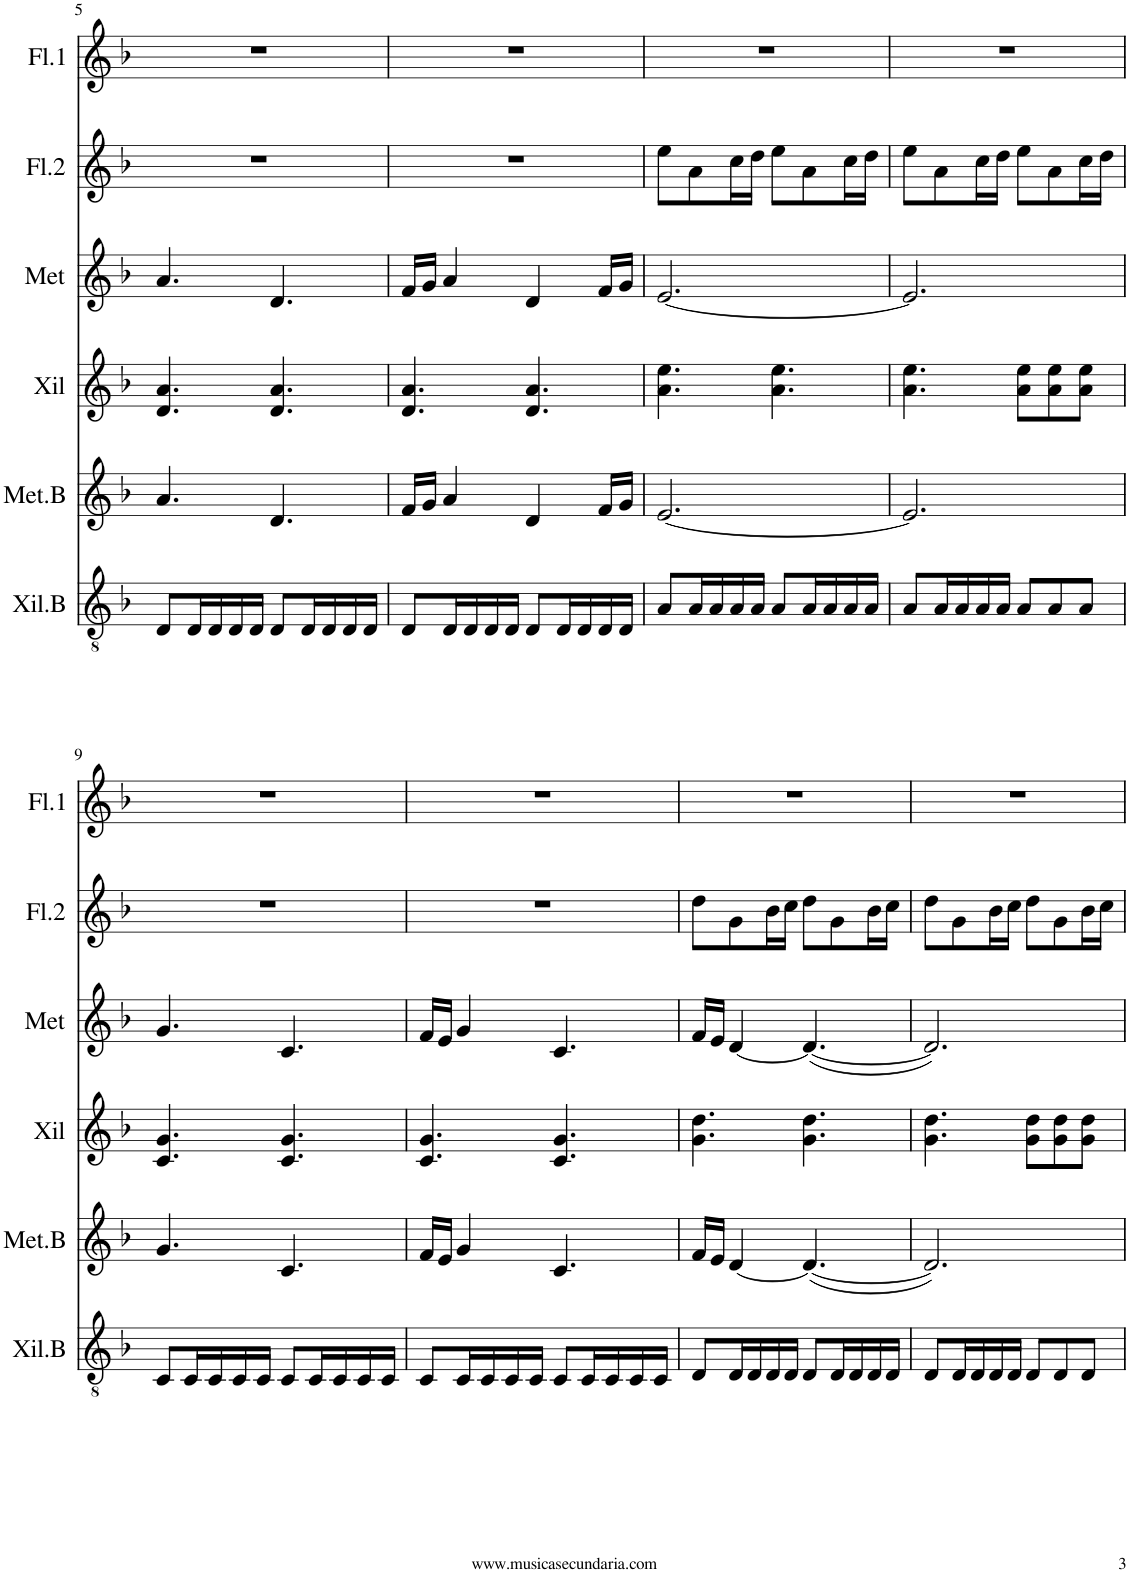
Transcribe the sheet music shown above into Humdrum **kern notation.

**kern	**kern	**kern	**kern	**kern	**kern
*part6	*part5	*part4	*part3	*part2	*part1
*staff6	*staff5	*staff4	*staff3	*staff2	*staff1
*I"Xil.Bajo	*I"Met Bajo	*I"Xilófono	*I"Metalófono	*I"Flauta 2	*I"Flauta 1
*I'Xil.B	*I'Met.B	*I'Xil	*I'Met	*I'Fl.2	*I'Fl.1
!!LO:PB:g=z
*clefGv2	*clefG2	*clefG2	*clefG2	*clefG2	*clefG2
*k[b-]	*k[b-]	*k[b-]	*k[b-]	*k[b-]	*k[b-]
*M6/8	*M6/8	*M6/8	*M6/8	*M6/8	*M6/8
=5	=5	=5	=5	=5	=5
8D/L	4.a/	4.d/ 4.a/	4.a/	2.r	2.r
16D/L	.	.	.	.	.
16D/	.	.	.	.	.
16D/	.	.	.	.	.
16D/JJ	.	.	.	.	.
8D/L	4.d/	4.d/ 4.a/	4.d/	.	.
16D/L	.	.	.	.	.
16D/	.	.	.	.	.
16D/	.	.	.	.	.
16D/JJ	.	.	.	.	.
=6	=6	=6	=6	=6	=6
8D/L	16f/LL	4.d/ 4.a/	16f/LL	2.r	2.r
.	16g/JJ	.	16g/JJ	.	.
16D/L	4a/	.	4a/	.	.
16D/	.	.	.	.	.
16D/	.	.	.	.	.
16D/JJ	.	.	.	.	.
8D/L	4d/	4.d/ 4.a/	4d/	.	.
16D/L	.	.	.	.	.
16D/	.	.	.	.	.
16D/	16f/LL	.	16f/LL	.	.
16D/JJ	16g/JJ	.	16g/JJ	.	.
=7	=7	=7	=7	=7	=7
8A/L	[2.e/	4.a\ 4.ee\	[2.e/	8ee\L	2.r
16A/L	.	.	.	8a\	.
16A/	.	.	.	.	.
16A/	.	.	.	16cc\L	.
16A/JJ	.	.	.	16dd\JJ	.
8A/L	.	4.a\ 4.ee\	.	8ee\L	.
16A/L	.	.	.	8a\	.
16A/	.	.	.	.	.
16A/	.	.	.	16cc\L	.
16A/JJ	.	.	.	16dd\JJ	.
=8	=8	=8	=8	=8	=8
8A/L	2.e/]	4.a\ 4.ee\	2.e/]	8ee\L	2.r
16A/L	.	.	.	8a\	.
16A/	.	.	.	.	.
16A/	.	.	.	16cc\L	.
16A/JJ	.	.	.	16dd\JJ	.
8A/L	.	8a\ 8ee\L	.	8ee\L	.
8A/	.	8a\ 8ee\	.	8a\	.
8A/J	.	8a\ 8ee\J	.	16cc\L	.
.	.	.	.	16dd\JJ	.
!!LO:LB:g=z
=9	=9	=9	=9	=9	=9
8C/L	4.g/	4.c/ 4.g/	4.g/	2.r	2.r
16C/L	.	.	.	.	.
16C/	.	.	.	.	.
16C/	.	.	.	.	.
16C/JJ	.	.	.	.	.
8C/L	4.c/	4.c/ 4.g/	4.c/	.	.
16C/L	.	.	.	.	.
16C/	.	.	.	.	.
16C/	.	.	.	.	.
16C/JJ	.	.	.	.	.
=10	=10	=10	=10	=10	=10
8C/L	16f/LL	4.c/ 4.g/	16f/LL	2.r	2.r
.	16e/JJ	.	16e/JJ	.	.
16C/L	4g/	.	4g/	.	.
16C/	.	.	.	.	.
16C/	.	.	.	.	.
16C/JJ	.	.	.	.	.
8C/L	4.c/	4.c/ 4.g/	4.c/	.	.
16C/L	.	.	.	.	.
16C/	.	.	.	.	.
16C/	.	.	.	.	.
16C/JJ	.	.	.	.	.
=11	=11	=11	=11	=11	=11
8D/L	16f/LL	4.g\ 4.dd\	16f/LL	8dd\L	2.r
.	16e/JJ	.	16e/JJ	.	.
16D/L	[4d/	.	[4d/	8g\	.
16D/	.	.	.	.	.
16D/	.	.	.	16b-\L	.
16D/JJ	.	.	.	16cc\JJ	.
8D/L	(4.d/_	4.g\ 4.dd\	(4.d/_	8dd\L	.
16D/L	.	.	.	8g\	.
16D/	.	.	.	.	.
16D/	.	.	.	16b-\L	.
16D/JJ	.	.	.	16cc\JJ	.
=12	=12	=12	=12	=12	=12
8D/L	2.d/])	4.g\ 4.dd\	2.d/])	8dd\L	2.r
16D/L	.	.	.	8g\	.
16D/	.	.	.	.	.
16D/	.	.	.	16b-\L	.
16D/JJ	.	.	.	16cc\JJ	.
8D/L	.	8g\ 8dd\L	.	8dd\L	.
8D/	.	8g\ 8dd\	.	8g\	.
8D/J	.	8g\ 8dd\J	.	16b-\L	.
.	.	.	.	16cc\JJ	.
=	=	=	=	=	=
*-	*-	*-	*-	*-	*-
